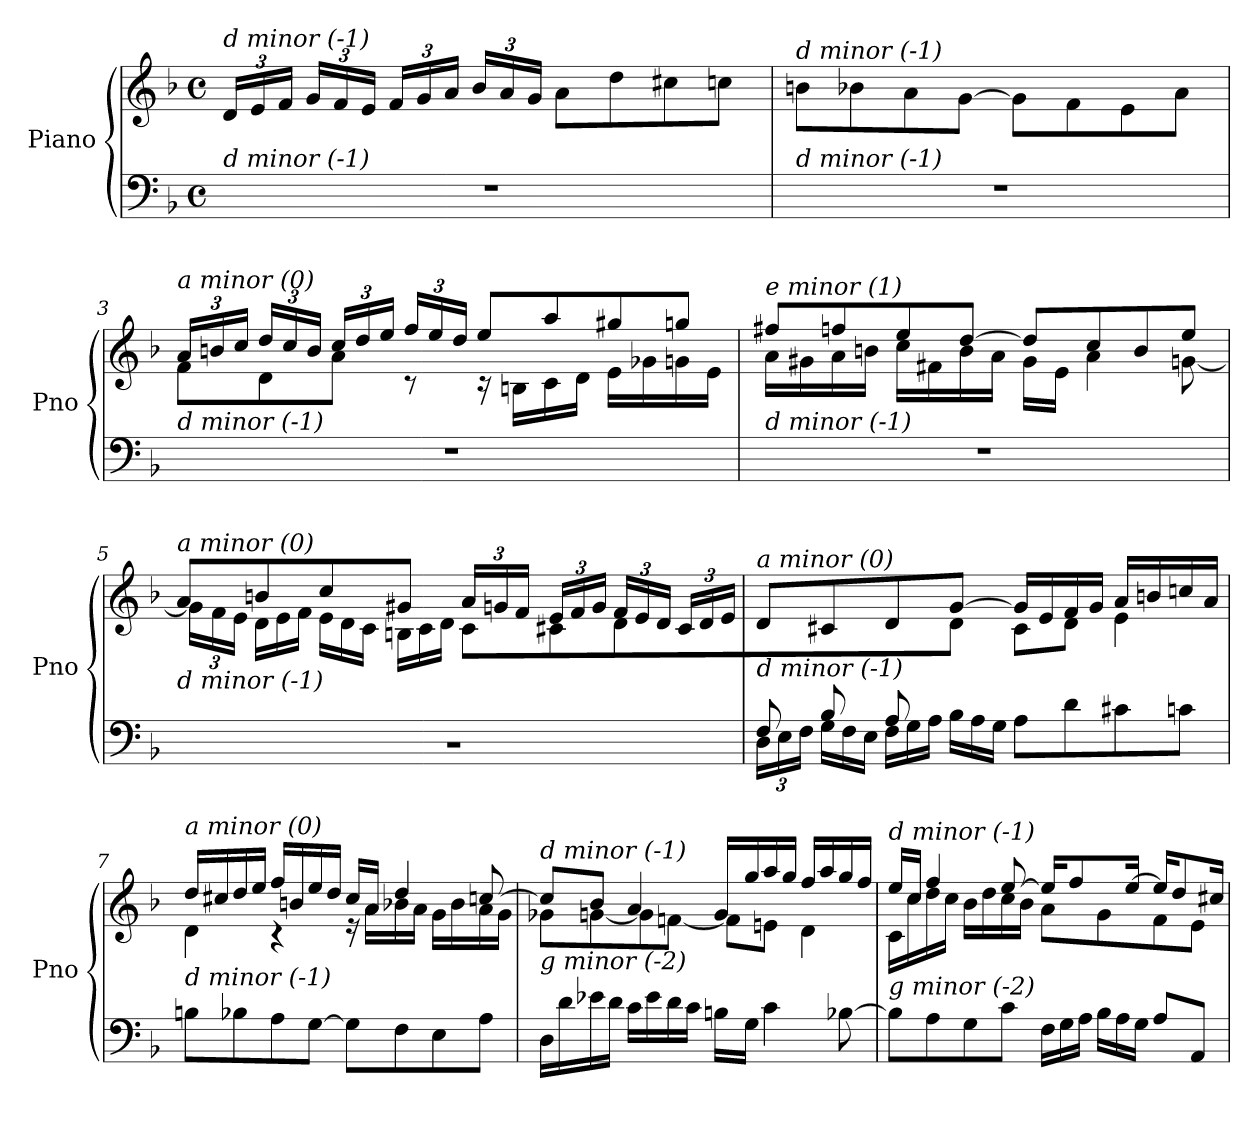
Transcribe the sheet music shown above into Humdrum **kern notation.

**kern	**kern
*part1	*part1
*staff2	*staff1
*I"Piano	*
*I'Pno	*
*clefF4	*clefG2
*k[b-]	*k[b-]
*M4/4	*M4/4
*met(c)	*met(c)
*	*Xbrackettup
=1	=1
!	!LO:TX:i:t=d minor (-1)
!LO:TX:i:t=d minor (-1)	!
1r	24d/LL
.	24e/
.	24f/JJ
.	24g/LL
.	24f/
.	24e/JJ
.	24f/LL
.	24g/
.	24a/JJ
.	24b-/LL
.	24a/
.	24g/JJ
.	8a\L
.	8dd\
.	8cc#X\
.	8ccn\J
=2	=2
!	!LO:TX:i:t=d minor (-1)
!LO:TX:i:t=d minor (-1)	!
1r	8bn\L
.	8b-X\
.	8a\
.	[8g\J
.	8g\L]
.	8f\
.	8e\
.	8a\J
=3	=3
*	*^
!	!LO:TX:i:t=a minor (0)	!
!LO:TX:i:t=d minor (-1)	!	!
1r	24a/LL	8f\L
.	24bn/	.
.	24cc/JJ	.
.	24dd/LL	8d\
.	24cc/	.
.	24b/JJ	.
.	24cc/LL	8a\J
.	24dd/	.
.	24ee/JJ	.
.	24ff/LL	8r
.	24ee/	.
.	24dd/JJ	.
.	8ee/L	16r
.	.	16Bn\LL
.	8aa/	16c\
.	.	16d\JJ
.	8gg#X/	16e\LL
.	.	16g-Xi\
.	8ggn/J	16g\
.	.	16e\JJ
!!LO:LB:g=z	!!
=4	=4	=4
!	!LO:TX:i:t=e minor (1)	!
!LO:TX:i:t=d minor (-1)	!	!
1r	8ff#X/L	16a\LL
.	.	16g#X\
.	8ffn/	16a\
.	.	16bn\JJ
.	8ee/	16cc\LL
.	.	16f#X\
.	[8dd/J	16b\
.	.	16a\JJ
.	8dd/L]	16g#\LL
.	.	16e\JJ
.	8cc/	4a\
.	8b/	.
.	8ee/J	[8gn\
=5	=5	=5
*^	*	*
!	!	!LO:TX:i:t=a minor (0)	!
!LO:TX:i:t=d minor (-1)	!	!	!
2..ryy	1r	8a/L	24g\LL]
.	.	.	24f\
.	.	.	24e\JJ
*	*	*	*Xtuplet
.	.	8bn/	24d\LL
.	.	.	24e\
.	.	.	24f\JJ
.	.	8cc/	24e\LL
.	.	.	24d\
.	.	.	24c\JJ
.	.	8g#X/J	24Bn\LL
.	.	.	24c\
.	.	.	24d\JJ
.	.	24a/LL	8c\L
.	.	24gn/	.
.	.	24f/JJ	.
.	.	24e/LL	8c#X\
.	.	24f/	.
.	.	24g/JJ	.
.	.	24f/LL	8d\
.	.	24e/	.
.	.	24d/JJ	.
8G/J	.	24c#/LL	8ryy
.	.	24d/	.
.	.	24e/JJ	.
!!LO:LB:g=z	!!
=6	=6	=6	=6
*	*Xbrackettup	*	*
!	!	!LO:TX:i:t=a minor (0)	!
!LO:TX:i:t=d minor (-1)	!	!	!
8F/L	24D\LL	8d/L	4.ryy
.	24E\	.	.
.	24F\JJ	.	.
*	*Xtuplet	*	*
8B-/	24G\LL	8c#X/	.
.	24F\	.	.
.	24E\JJ	.	.
8A/	24F\LL	8d/	.
.	24G\	.	.
.	24A\JJ	.	.
2ryy	24B-\LL	[8g/J	8d\J
.	24A\	.	.
.	24G\JJ	.	.
.	8A\L	16g/LL]	8c#\L
.	.	16e/	.
.	8d\	16f/	8d\J
.	.	16g/JJ	.
.	8c#X\	16a/LL	4e\
.	.	16bn/	.
8ryy	8cn\J	16ccn/	.
.	.	16a/JJ	.
*v	*v	*	*
=7	=7	=7
!	!LO:TX:i:t=a minor (0)	!
!LO:TX:i:t=d minor (-1)	!	!
8Bn\L	16dd/LL	4d\
.	16cc#X/	.
8B-X\	16dd/	.
.	16ee/JJ	.
8A\	16ff/LL	4r
.	16bn/	.
[8G\J	16ee/	.
.	16dd/JJ	.
8G\L]	16cc#/LL	16r
.	16a/JJ	16a\LL
8F\	4dd/	16b-X\
.	.	16a\JJ
8E\	.	16g\LL
.	.	16b-\
8A\J	[8ccn/	16a\
.	.	16g\JJ
!!LO:LB:g=z	!!
=8	=8	=8
!	!LO:TX:i:t=d minor (-1)	!
!LO:TX:i:t=g minor (-2)	!	!
16D\LL	8cc/L]	8g-Xi\L
16d\	.	.
16e-X\	8b-/J	[8g\
16d\JJ	.	.
16c\LL	4a/	8g\]
16e-\	.	.
16d\	.	[8fn\J
16c\JJ	.	.
16Bn\LL	16g/LL	8f\L]
16G\JJ	16gg/	.
4c\	16aa/	8en\J
.	16gg/JJ	.
.	16ff/LL	4d\
.	16aa/	.
[8B-X\	16gg/	.
.	16ff/JJ	.
=9	=9	=9
!	!LO:TX:i:t=d minor (-1)	!
!LO:TX:i:t=g minor (-2)	!	!
8B-\L]	16ee/LL	16c\LL
.	16cc/JJ	16cc\
8A\	4ff/	16dd\
.	.	16cc\JJ
8G\	.	16b-\LL
.	.	16dd\
8c\J	[8ee/	16cc\
.	.	16b-\JJ
24F\LL	16ee/KL]	8a\L
24G\	.	.
.	8ff/	.
24A\JJ	.	.
24B-\LL	.	8g\
24A\	.	.
.	[16ee/Jk	.
24G\JJ	.	.
8A\L	16ee/KL]	8f\
.	8dd/	.
8AA/J	.	8e\J
.	16cc#X/Jk	.
*	*v	*v
=	=
*-	*-
